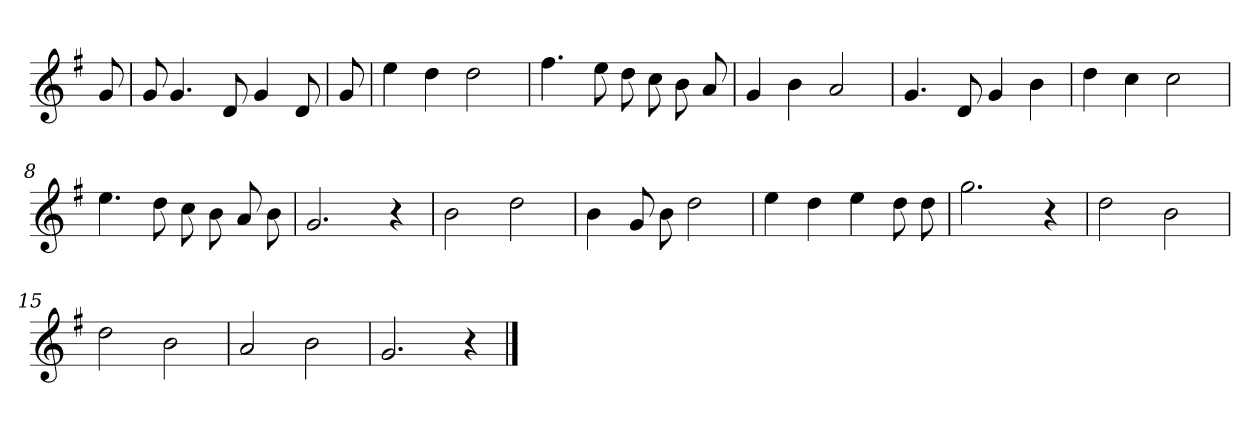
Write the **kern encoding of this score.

**kern
*part1
*staff1
*clefG2
*k[f#]
*G:
=
8g
=1
8g
4.g
8d
4g
8d
=2y
8g
=3
4ee
4dd
2dd
=4
4.ff#
8ee
8dd
8cc
8b
8a
=5
4g
4b
2a
=6
4.g
8d
4g
4b
=7
4dd
4cc
2cc
=8
4.ee
8dd
8cc
8b
8a
8b
=9
2.g
4r
=10
2b
2dd
=11
4b
8g
8b
2dd
=12
4ee
4dd
4ee
8dd
8dd
=13
2.gg
4r
=14
2dd
2b
=15
2dd
2b
=16
2a
2b
=17
2.g
4r
==
*-
